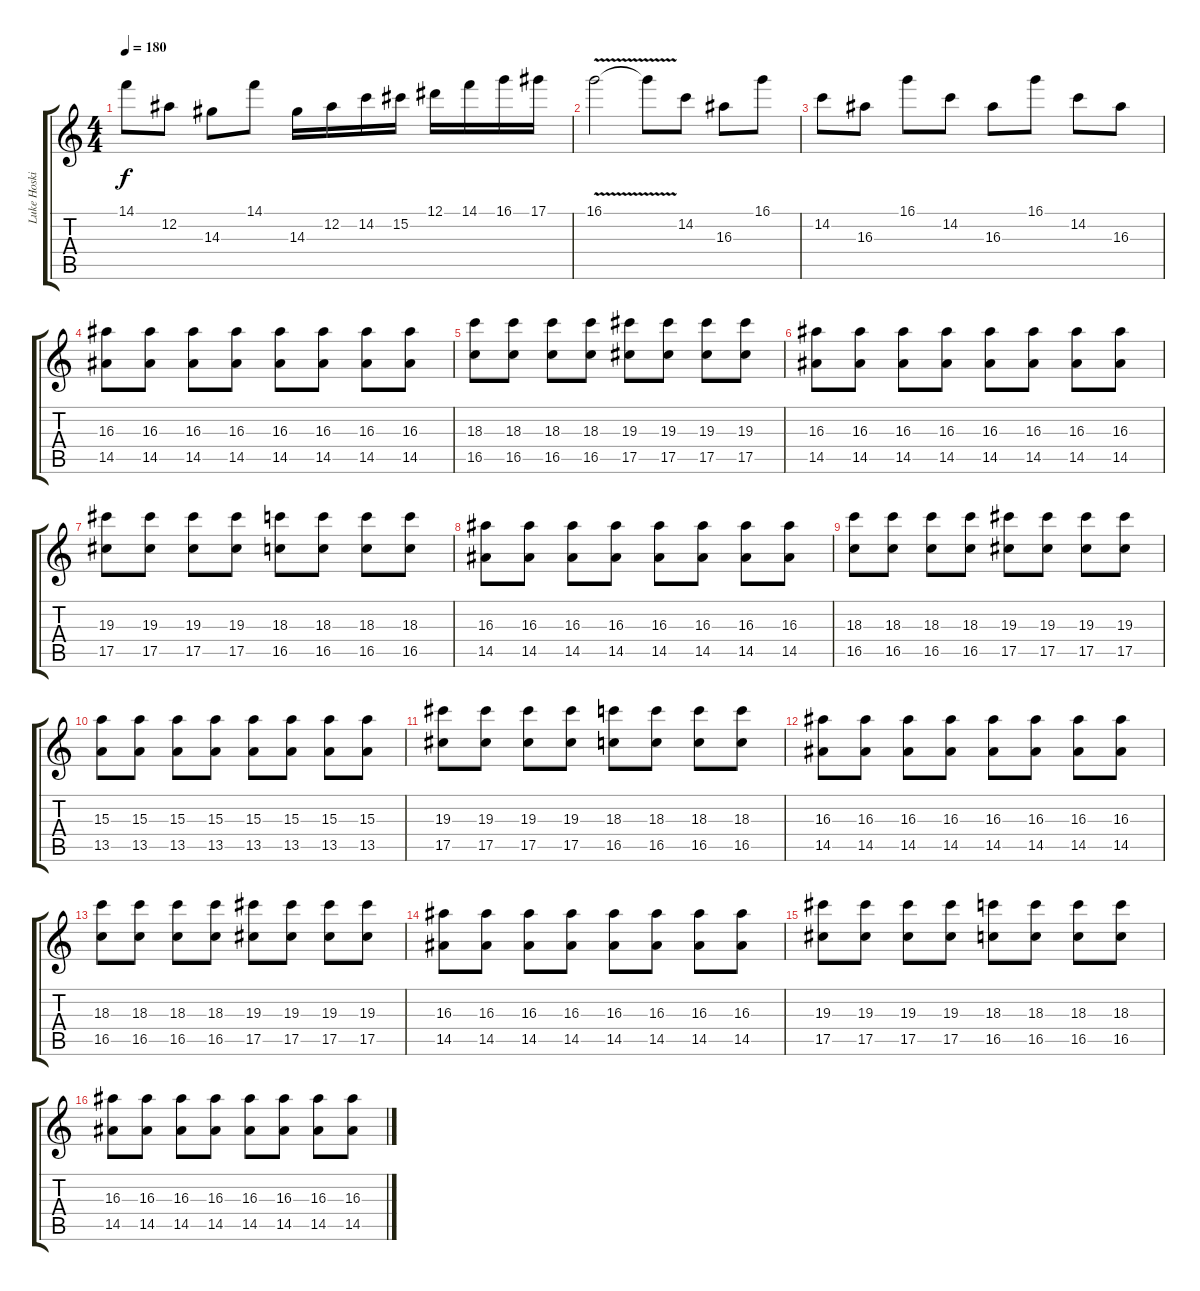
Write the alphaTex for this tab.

\track ("Luke Hoskin (Lead)" "Luke Hoski") {instrument overdrivenguitar}
\staff {score tabs}
\tuning (Eb4 Bb3 Gb3 Db3 Ab2 Eb2) {hide}
\ts (4 4)
\tempo 180
\clef g2
\ks c
14.1.8{dy f} 12.2.8 14.3.8 14.1.8 14.3.16 12.2.16 14.2.16 15.2.16 12.1.16 14.1.16 16.1.16 17.1.16 |
16.1{v}.2 16.1{t}.8 14.2.8 16.3.8 16.1.8 |
14.2.8 16.3.8 16.1.8 14.2.8 16.3.8 16.1.8 14.2.8 16.3.8 |
(16.3 14.5).8 (16.3 14.5).8 (16.3 14.5).8 (16.3 14.5).8 (16.3 14.5).8 (16.3 14.5).8 (16.3 14.5).8 (16.3 14.5).8 |
(18.3 16.5).8 (18.3 16.5).8 (18.3 16.5).8 (18.3 16.5).8 (19.3 17.5).8 (19.3 17.5).8 (19.3 17.5).8 (19.3 17.5).8 |
(16.3 14.5).8 (16.3 14.5).8 (16.3 14.5).8 (16.3 14.5).8 (16.3 14.5).8 (16.3 14.5).8 (16.3 14.5).8 (16.3 14.5).8 |
(19.3 17.5).8 (19.3 17.5).8 (19.3 17.5).8 (19.3 17.5).8 (18.3 16.5).8 (18.3 16.5).8 (18.3 16.5).8 (18.3 16.5).8 |
(16.3 14.5).8 (16.3 14.5).8 (16.3 14.5).8 (16.3 14.5).8 (16.3 14.5).8 (16.3 14.5).8 (16.3 14.5).8 (16.3 14.5).8 |
(18.3 16.5).8 (18.3 16.5).8 (18.3 16.5).8 (18.3 16.5).8 (19.3 17.5).8 (19.3 17.5).8 (19.3 17.5).8 (19.3 17.5).8 |
(15.3 13.5).8 (15.3 13.5).8 (15.3 13.5).8 (15.3 13.5).8 (15.3 13.5).8 (15.3 13.5).8 (15.3 13.5).8 (15.3 13.5).8 |
(19.3 17.5).8 (19.3 17.5).8 (19.3 17.5).8 (19.3 17.5).8 (18.3 16.5).8 (18.3 16.5).8 (18.3 16.5).8 (18.3 16.5).8 |
(16.3 14.5).8 (16.3 14.5).8 (16.3 14.5).8 (16.3 14.5).8 (16.3 14.5).8 (16.3 14.5).8 (16.3 14.5).8 (16.3 14.5).8 |
(18.3 16.5).8 (18.3 16.5).8 (18.3 16.5).8 (18.3 16.5).8 (19.3 17.5).8 (19.3 17.5).8 (19.3 17.5).8 (19.3 17.5).8 |
(16.3 14.5).8 (16.3 14.5).8 (16.3 14.5).8 (16.3 14.5).8 (16.3 14.5).8 (16.3 14.5).8 (16.3 14.5).8 (16.3 14.5).8 |
(19.3 17.5).8 (19.3 17.5).8 (19.3 17.5).8 (19.3 17.5).8 (18.3 16.5).8 (18.3 16.5).8 (18.3 16.5).8 (18.3 16.5).8 |
(16.3 14.5).8 (16.3 14.5).8 (16.3 14.5).8 (16.3 14.5).8 (16.3 14.5).8 (16.3 14.5).8 (16.3 14.5).8 (16.3 14.5).8
